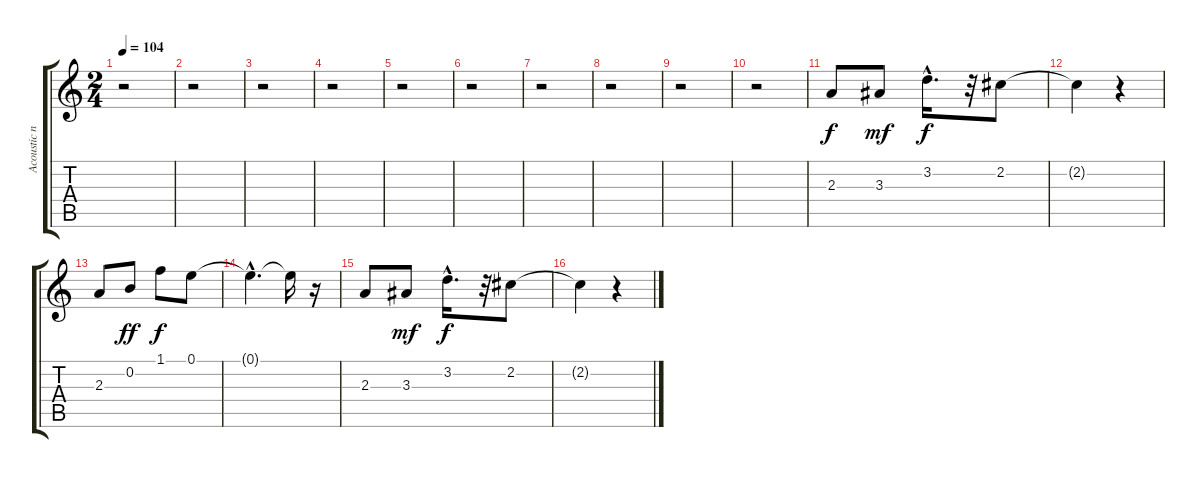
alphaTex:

\track ("Acoustic nylon" "Acoustic n") {instrument acousticguitarnylon}
\staff {score tabs}
\tuning (E4 B3 G3 D3 A2 E2) {hide}
\ts (2 4)
\tempo 104
\clef g2
\ks c
r.2{dy f} |
r.2 |
r.2 |
r.2 |
r.2 |
r.2 |
r.2 |
r.2 |
r.2 |
r.2 |
2.3.8 3.3.8{dy mf} 3.2{hac}.16{d dy f} r.32 2.2.8 |
2.2{t}.4 r.4 |
2.3.8 0.2.8{dy ff} 1.1.8{dy f} 0.1.8 |
0.1{hac t}.4{d} 0.1{t}.16 r.16 |
2.3.8 3.3.8{dy mf} 3.2{hac}.16{d dy f} r.32 2.2.8 |
2.2{t}.4 r.4
